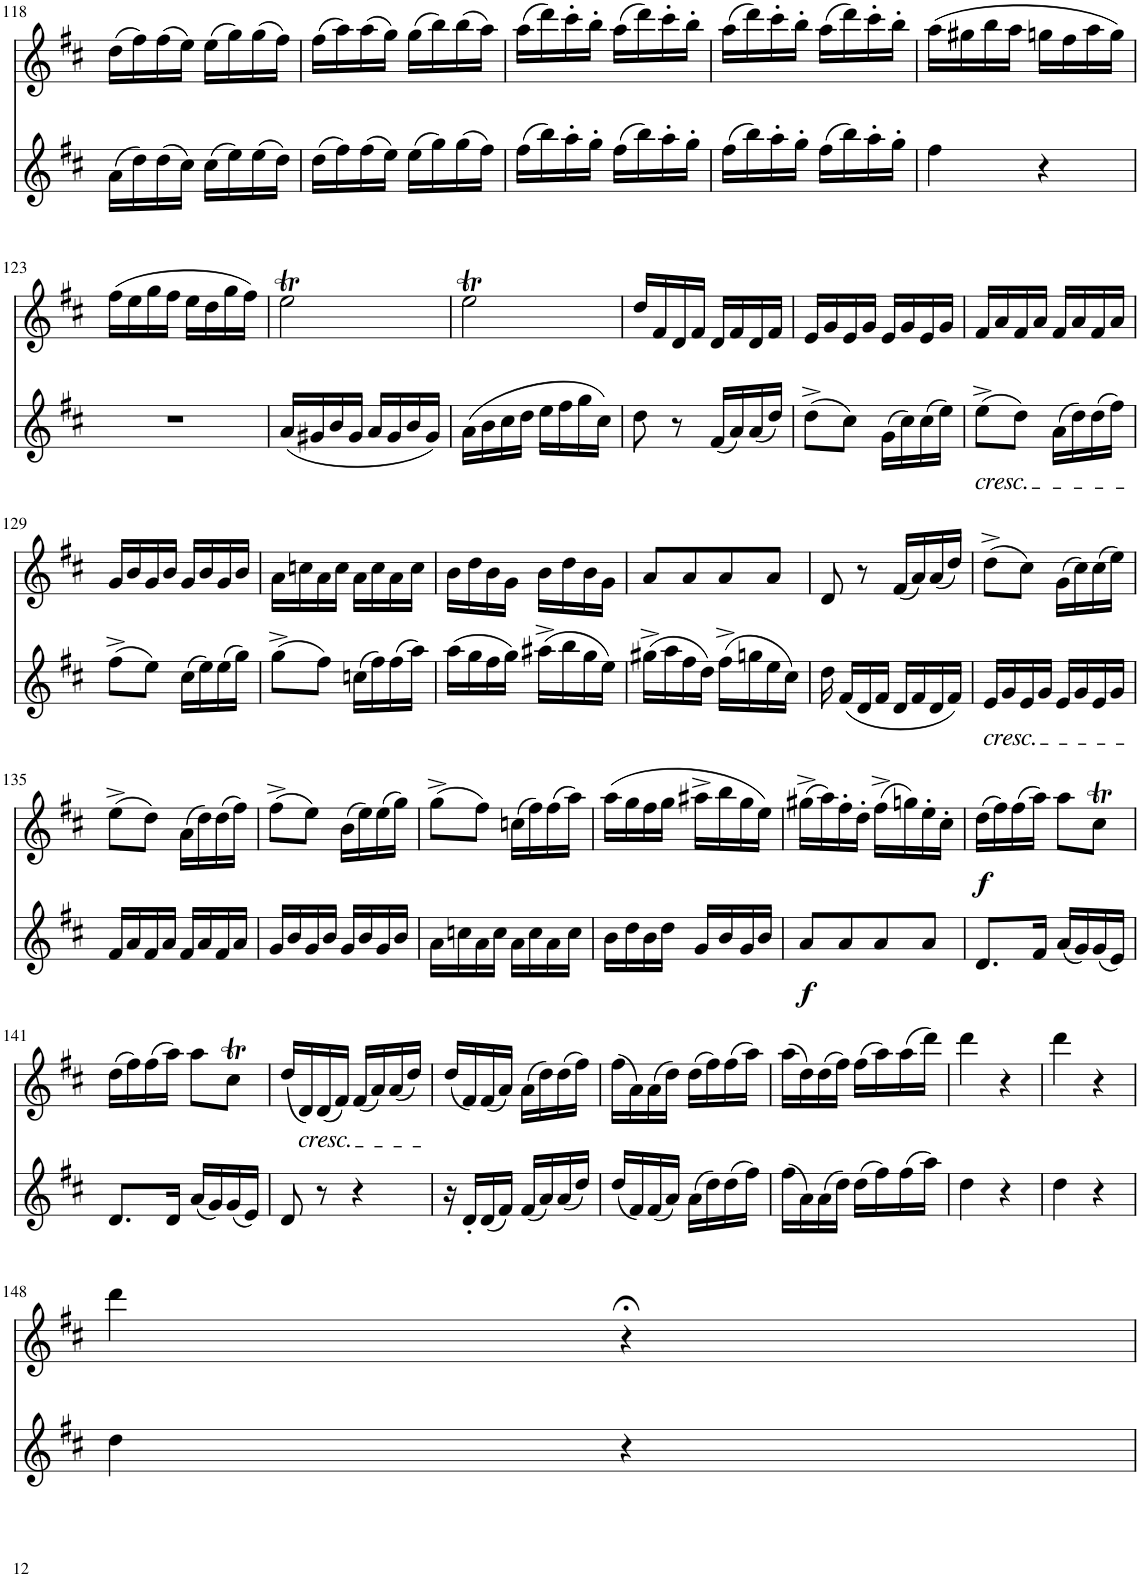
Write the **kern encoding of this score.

**kern	**dynam	**kern	**dynam
*part2	*part2	*part1	*part1
*staff2	*staff2	*staff1	*staff1
*I"Flöte	*	*I"Flöte	*
*I'Fl	*	*I'Fl	*
!!LO:PB:g=z
*clefG2	*	*clefG2	*
*k[f#c#]	*	*k[f#c#]	*
*M2/4	*	*M2/4	*
=118	=118	=118	=118
(16a\LL	.	(16dd\LL	.
16dd\)	.	16ff#\)	.
(16dd\	.	(16ff#\	.
16cc#\JJ)	.	16ee\JJ)	.
(16cc#\LL	.	(16ee\LL	.
16ee\)	.	16gg\)	.
(16ee\	.	(16gg\	.
16dd\JJ)	.	16ff#\JJ)	.
=119	=119	=119	=119
(16dd\LL	.	(16ff#\LL	.
16ff#\)	.	16aa\)	.
(16ff#\	.	(16aa\	.
16ee\JJ)	.	16gg\JJ)	.
(16ee\LL	.	(16gg\LL	.
16gg\)	.	16bb\)	.
(16gg\	.	(16bb\	.
16ff#\JJ)	.	16aa\JJ)	.
=120	=120	=120	=120
(16ff#\LL	.	(16aa\LL	.
16bb\)	.	16ddd\)	.
16aa'\	.	16ccc#'\	.
16gg'\JJ	.	16bb'\JJ	.
(16ff#\LL	.	(16aa\LL	.
16bb\)	.	16ddd\)	.
16aa'\	.	16ccc#'\	.
16gg'\JJ	.	16bb'\JJ	.
=121	=121	=121	=121
(16ff#\LL	.	(16aa\LL	.
16bb\)	.	16ddd\)	.
16aa'\	.	16ccc#'\	.
16gg'\JJ	.	16bb'\JJ	.
(16ff#\LL	.	(16aa\LL	.
16bb\)	.	16ddd\)	.
16aa'\	.	16ccc#'\	.
16gg'\JJ	.	16bb'\JJ	.
=122	=122	=122	=122
4ff#\	.	(16aa\LL	.
.	.	16gg#X\	.
.	.	16bb\	.
.	.	16aa\JJ	.
4r	.	16ggn\LL	.
.	.	16ff#\	.
.	.	16aa\	.
.	.	16gg\JJ)	.
!!LO:LB:g=z
=123	=123	=123	=123
2r	.	(16ff#\LL	.
.	.	16ee\	.
.	.	16gg\	.
.	.	16ff#\JJ	.
.	.	16ee\LL	.
.	.	16dd\	.
.	.	16gg\	.
.	.	16ff#\JJ)	.
=124	=124	=124	=124
(16a/LL	.	2eeT\	.
16g#X/	.	.	.
16b/	.	.	.
16g#/JJ	.	.	.
16a/LL	.	.	.
16g#/	.	.	.
16b/	.	.	.
16g#/JJ)	.	.	.
=125	=125	=125	=125
(16a\LL	.	2eeT\	.
16b\	.	.	.
16cc#\	.	.	.
16dd\JJ	.	.	.
16ee\LL	.	.	.
16ff#\	.	.	.
16gg\	.	.	.
16cc#\JJ)	.	.	.
=126	=126	=126	=126
8dd\	.	16dd/LL	.
.	.	16f#/	.
8r	.	16d/	.
.	.	16f#/JJ	.
(16f#/LL	.	16d/LL	.
16a/)	.	16f#/	.
(16a/	.	16d/	.
16dd/JJ)	.	16f#/JJ	.
=127	=127	=127	=127
(8dd^\L	.	16e/LL	.
.	.	16g/	.
8cc#\J)	.	16e/	.
.	.	16g/JJ	.
(16g\LL	.	16e/LL	.
16cc#\)	.	16g/	.
(16cc#\	.	16e/	.
16ee\JJ)	.	16g/JJ	.
=128	=128	=128	=128
!LO:TX:b:i:t=cresc.	!	!	!
(8ee^\L	.	16f#/LL	.
.	.	16a/	.
8dd\J)	.	16f#/	.
.	.	16a/JJ	.
(16a\LL	.	16f#/LL	.
16dd\)	.	16a/	.
(16dd\	.	16f#/	.
16ff#\JJ)	.	16a/JJ	.
!!LO:LB:g=z
=129	=129	=129	=129
(8ff#^\L	.	16g/LL	.
.	.	16b/	.
8ee\J)	.	16g/	.
.	.	16b/JJ	.
(16cc#\LL	.	16g/LL	.
16ee\)	.	16b/	.
(16ee\	.	16g/	.
16gg\JJ)	.	16b/JJ	.
=130	=130	=130	=130
(8gg^\L	.	16a\LL	.
.	.	16ccn\	.
8ff#\J)	.	16a\	.
.	.	16cc\JJ	.
(16ccn\LL	.	16a\LL	.
16ff#\)	.	16cc\	.
(16ff#\	.	16a\	.
16aa\JJ)	.	16cc\JJ	.
=131	=131	=131	=131
(16aa\LL	.	16b\LL	.
16gg\	.	16dd\	.
16ff#\	.	16b\	.
16gg\JJ)	.	16g\JJ	.
(16aa#X^\LL	.	16b\LL	.
16bb\	.	16dd\	.
16gg\	.	16b\	.
16ee\JJ)	.	16g\JJ	.
=132	=132	=132	=132
(16gg#X^\LL	.	8a/L	.
16aa\	.	.	.
16ff#\	.	8a/	.
16dd\JJ)	.	.	.
(16ff#^\LL	.	8a/	.
16ggn\	.	.	.
16ee\	.	8a/J	.
16cc#\JJ)	.	.	.
=133	=133	=133	=133
16dd\	.	8d/	.
(16f#/LL	.	.	.
16d/	.	8r	.
16f#/JJ	.	.	.
16d/LL	.	(16f#/LL	.
16f#/	.	16a/)	.
16d/	.	(16a/	.
16f#/JJ)	.	16dd/JJ)	.
=134	=134	=134	=134
!LO:TX:b:i:t=cresc.	!	!	!
16e/LL	.	(8dd^\L	.
16g/	.	.	.
16e/	.	8cc#\J)	.
16g/JJ	.	.	.
16e/LL	.	(16g\LL	.
16g/	.	16cc#\)	.
16e/	.	(16cc#\	.
16g/JJ	.	16ee\JJ)	.
!!LO:LB:g=z
=135	=135	=135	=135
16f#/LL	.	(8ee^\L	.
16a/	.	.	.
16f#/	.	8dd\J)	.
16a/JJ	.	.	.
16f#/LL	.	(16a\LL	.
16a/	.	16dd\)	.
16f#/	.	(16dd\	.
16a/JJ	.	16ff#\JJ)	.
=136	=136	=136	=136
16g/LL	.	(8ff#^\L	.
16b/	.	.	.
16g/	.	8ee\J)	.
16b/JJ	.	.	.
16g/LL	.	(16b\LL	.
16b/	.	16ee\)	.
16g/	.	(16ee\	.
16b/JJ	.	16gg\JJ)	.
=137	=137	=137	=137
16a\LL	.	(8gg^\L	.
16ccn\	.	.	.
16a\	.	8ff#\J)	.
16cc\JJ	.	.	.
16a\LL	.	(16ccn\LL	.
16cc\	.	16ff#\)	.
16a\	.	(16ff#\	.
16cc\JJ	.	16aa\JJ)	.
=138	=138	=138	=138
16b\LL	.	(16aa\LL	.
16dd\	.	16gg\	.
16b\	.	16ff#\	.
16dd\JJ	.	16gg\JJ	.
16g/LL	.	16aa#X^\LL	.
16b/	.	16bb\	.
16g/	.	16gg\	.
16b/JJ	.	16ee\JJ)	.
=139	=139	=139	=139
!	!LO:DY:b	!	!
8a/L	f	(16gg#X^\LL	.
.	.	16aa\)	.
8a/	.	16ff#'\	.
.	.	16dd'\JJ	.
8a/	.	(16ff#^\LL	.
.	.	16ggn\)	.
8a/J	.	16ee'\	.
.	.	16cc#'\JJ	.
=140	=140	=140	=140
!	!	!	!LO:DY:b
8.d/L	.	(16dd\LL	f
.	.	16ff#\)	.
.	.	(16ff#\	.
16f#/Jk	.	16aa\JJ)	.
(16a/LL	.	8aa\L	.
16g/)	.	.	.
(16g/	.	8cc#t\J	.
16e/JJ)	.	.	.
!!LO:LB:g=z
=141	=141	=141	=141
8.d/L	.	(16dd\LL	.
.	.	16ff#\)	.
.	.	(16ff#\	.
16d/Jk	.	16aa\JJ)	.
(16a/LL	.	8aa\L	.
16g/)	.	.	.
(16g/	.	8cc#t\J	.
16e/JJ)	.	.	.
=142	=142	=142	=142
8d/	.	(16dd/LL	.
!	!	!LO:TX:b:i:t=cresc.	!
.	.	16d/)	.
8r	.	(16d/	.
.	.	16f#/JJ)	.
4r	.	(16f#/LL	.
.	.	16a/)	.
.	.	(16a/	.
.	.	16dd/JJ)	.
=143	=143	=143	=143
16r	.	(16dd/LL	.
16d'/LL	.	16f#/)	.
(16d/	.	(16f#/	.
16f#/JJ)	.	16a/JJ)	.
(16f#/LL	.	(16a\LL	.
16a/)	.	16dd\)	.
(16a/	.	(16dd\	.
16dd/JJ)	.	16ff#\JJ)	.
=144	=144	=144	=144
(16dd/LL	.	(16ff#\LL	.
16f#/)	.	16a\)	.
(16f#/	.	(16a\	.
16a/JJ)	.	16dd\JJ)	.
(16a\LL	.	(16dd\LL	.
16dd\)	.	16ff#\)	.
(16dd\	.	(16ff#\	.
16ff#\JJ)	.	16aa\JJ)	.
=145	=145	=145	=145
(16ff#\LL	.	(16aa\LL	.
16a\)	.	16dd\)	.
(16a\	.	(16dd\	.
16dd\JJ)	.	16ff#\JJ)	.
(16dd\LL	.	(16ff#\LL	.
16ff#\)	.	16aa\)	.
(16ff#\	.	(16aa\	.
16aa\JJ)	.	16ddd\JJ)	.
=146	=146	=146	=146
4dd\	.	4ddd\	.
4r	.	4r	.
=147	=147	=147	=147
4dd\	.	4ddd\	.
4r	.	4r	.
!!LO:LB:g=z
=148	=148	=148	=148
4dd\	.	4ddd\	.
4r	.	4r;<	.
=	=	=	=
*-	*-	*-	*-
